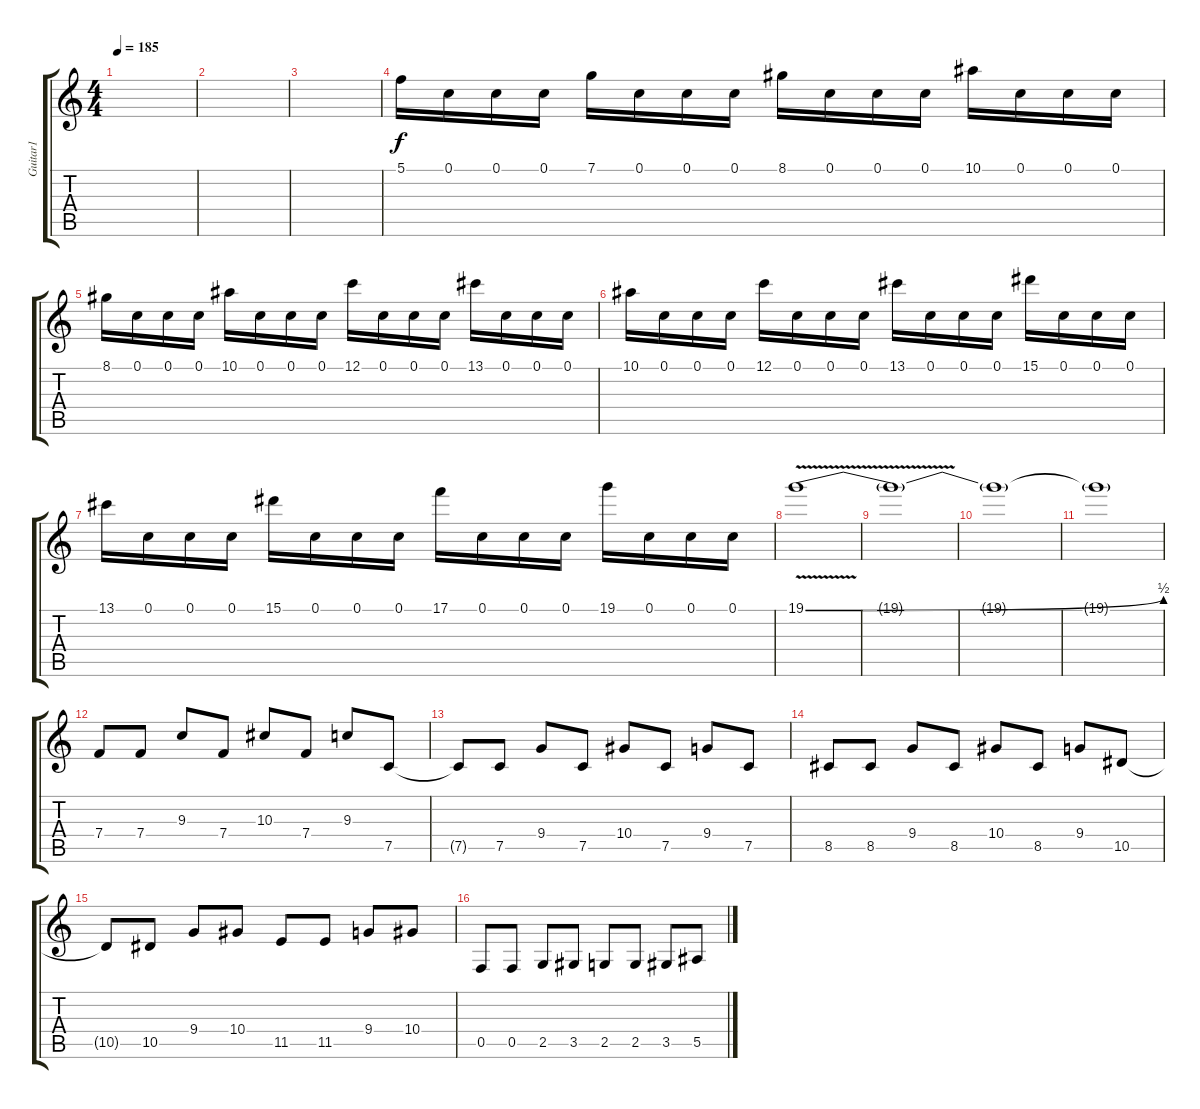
\track ("Guitar1" "Guitar1") {instrument overdrivenguitar}
\staff {score tabs}
\tuning (C4 G3 Eb3 Bb2 F2 C2) {hide}
\ts (4 4)
\tempo 185
\clef g2
\ks c
|
|
|
5.1.16 0.1.16 0.1.16 0.1.16 7.1.16 0.1.16 0.1.16 0.1.16 8.1.16 0.1.16 0.1.16 0.1.16 10.1.16 0.1.16 0.1.16 0.1.16 |
8.1.16 0.1.16 0.1.16 0.1.16 10.1.16 0.1.16 0.1.16 0.1.16 12.1.16 0.1.16 0.1.16 0.1.16 13.1.16 0.1.16 0.1.16 0.1.16 |
10.1.16 0.1.16 0.1.16 0.1.16 12.1.16 0.1.16 0.1.16 0.1.16 13.1.16 0.1.16 0.1.16 0.1.16 15.1.16 0.1.16 0.1.16 0.1.16 |
13.1.16 0.1.16 0.1.16 0.1.16 15.1.16 0.1.16 0.1.16 0.1.16 17.1.16 0.1.16 0.1.16 0.1.16 19.1.16 0.1.16 0.1.16 0.1.16 |
19.1{be (bend 0 0 60 2) v}.1 |
19.1{t}.1 |
19.1{t}.1 |
19.1{t}.1 |
7.4.8 7.4.8 9.3.8 7.4.8 10.3.8 7.4.8 9.3.8 7.5.8 |
7.5{t}.8 7.5.8 9.4.8 7.5.8 10.4.8 7.5.8 9.4.8 7.5.8 |
8.5.8 8.5.8 9.4.8 8.5.8 10.4.8 8.5.8 9.4.8 10.5.8 |
10.5{t}.8 10.5.8 9.4.8 10.4.8 11.5.8 11.5.8 9.4.8 10.4.8 |
0.5.8 0.5.8 2.5.8 3.5.8 2.5.8 2.5.8 3.5.8 5.5.8
